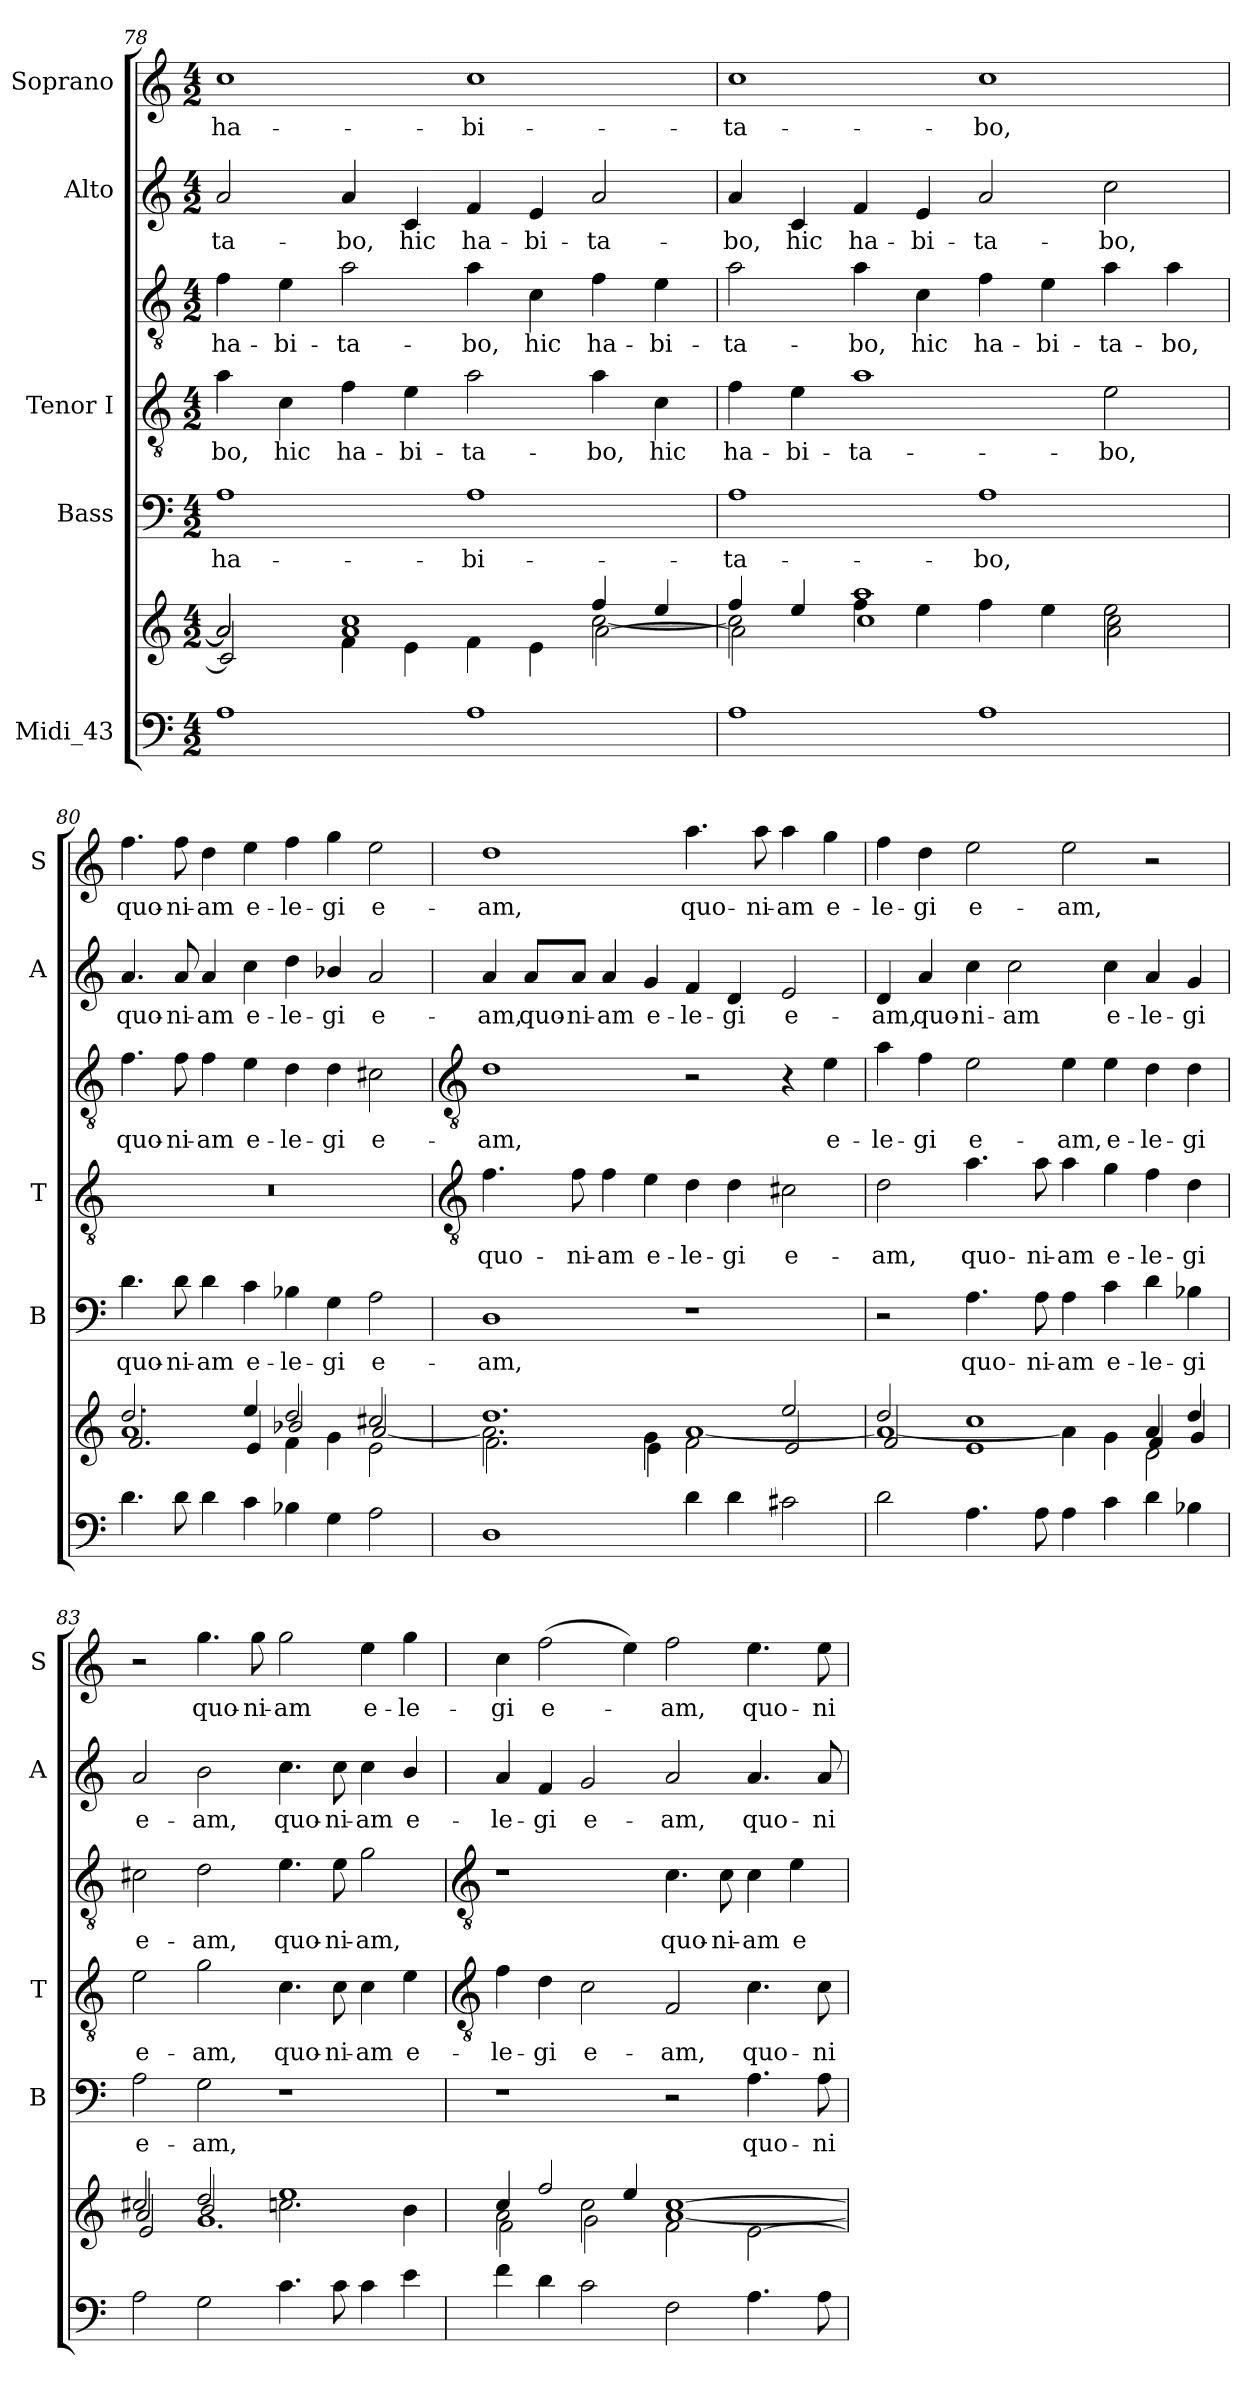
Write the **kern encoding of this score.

**kern	**kern	**kern	**text	**kern	**text	**kern	**text	**kern	**text	**kern	**text
*part5	*part5	*part4	*part4	*part3	*part3	*part3	*part3	*part2	*part2	*part1	*part1
*staff7	*staff6	*staff5	*staff5	*staff4	*staff4	*staff3	*staff3	*staff2	*staff2	*staff1	*staff1
*I"Midi_43	*	*I"Bass	*	*I"Tenor I	*	*	*	*I"Alto	*	*I"Soprano	*
*	*	*I'B	*	*I'T	*	*	*	*I'A	*	*I'S	*
*clefF4	*clefG2	*clefF4	*	*clefGv2	*	*clefGv2	*	*clefG2	*	*clefG2	*
*k[]	*k[]	*k[]	*	*k[]	*	*k[]	*	*k[]	*	*k[]	*
*C:	*C:	*C:	*	*C:	*	*C:	*	*C:	*	*C:	*
*M4/2	*M4/2	*M4/2	*	*M4/2	*	*M4/2	*	*M4/2	*	*M4/2	*
=78	=78	=78	=78	=78	=78	=78	=78	=78	=78	=78	=78
*	*^	*	*	*	*	*	*	*	*	*	*
*	*	*^	*	*	*	*	*	*	*	*	*	*
!	!	!	!	!	!LO:LY:b	!	!LO:LY:b	!	!LO:LY:b	!	!LO:LY:b	!	!LO:LY:b
1A	2a/]	2a/]	2c/]	1A	ha-	4a	-bo,	4f	-ha-	2a	-ta-	1cc	ha-
!	!	!	!	!	!	!	!LO:LY:b	!	!LO:LY:b	!	!	!	!
.	.	.	.	.	.	4c	hic	4e	-bi-	.	.	.	.
!	!	!	!	!	!	!	!LO:LY:b	!	!LO:LY:b	!	!LO:LY:b	!	!
.	1cc/	1a\	4f\	.	.	4f	ha-	2a	-ta-	4a	-bo,	.	.
!	!	!	!	!	!	!	!LO:LY:b	!	!	!	!LO:LY:b	!	!
.	.	.	4e\	.	.	4e	-bi-	.	.	4c	hic	.	.
!	!	!	!	!	!LO:LY:b	!	!LO:LY:b	!	!LO:LY:b	!	!LO:LY:b	!	!LO:LY:b
1A	.	.	4f\	1A	-bi-	2a	-ta-	4a	-bo,	4f	ha-	1cc	-bi-
!	!	!	!	!	!	!	!	!	!LO:LY:b	!	!LO:LY:b	!	!
.	.	.	4e\	.	.	.	.	4c	hic	4e	-bi-	.	.
!	!	!	!	!	!	!	!LO:LY:b	!	!LO:LY:b	!	!LO:LY:b	!	!
.	4ff/	[2cc\	[2a\	.	.	4a	-bo,	4f	ha-	2a	-ta-	.	.
!	!	!	!	!	!	!	!LO:LY:b	!	!LO:LY:b	!	!	!	!
.	4ee/	.	.	.	.	4c	hic	4e	-bi-	.	.	.	.
=79	=79	=79	=79	=79	=79	=79	=79	=79	=79	=79	=79	=79	=79
!	!	!	!	!	!LO:LY:b	!	!LO:LY:b	!	!LO:LY:b	!	!LO:LY:b	!	!LO:LY:b
1A	4ff/	2cc\]	2a\]	1A	-ta-	4f	ha-	2a	ta-	4a	-bo,	1cc	-ta-
!	!	!	!	!	!	!	!LO:LY:b	!	!	!	!LO:LY:b	!	!
.	4ee/	.	.	.	.	4e	-bi-	.	.	4c	hic	.	.
!	!	!	!	!	!	!	!LO:LY:b	!	!LO:LY:b	!	!LO:LY:b	!	!
.	1aa/	4ff\	1cc\	.	.	1a	-ta-	4a	-bo,	4f	ha-	.	.
!	!	!	!	!	!	!	!	!	!LO:LY:b	!	!LO:LY:b	!	!
.	.	4ee\	.	.	.	.	.	4c	hic	4e	-bi-	.	.
!	!	!	!	!	!LO:LY:b	!	!	!	!LO:LY:b	!	!LO:LY:b	!	!LO:LY:b
1A	.	4ff\	.	1A	-bo,	.	.	4f	ha-	2a	-ta-	1cc	-bo,
!	!	!	!	!	!	!	!	!	!LO:LY:b	!	!	!	!
.	.	4ee\	.	.	.	.	.	4e	-bi-	.	.	.	.
!	!	!	!	!	!	!	!LO:LY:b	!	!LO:LY:b	!	!LO:LY:b	!	!
.	2ee\	2cc\	2a\	.	.	2e	-bo,	4a	-ta-	2cc	-bo,	.	.
!	!	!	!	!	!	!	!	!	!LO:LY:b	!	!	!	!
.	.	.	.	.	.	.	.	4a	-bo,	.	.	.	.
=80	=80	=80	=80	=80	=80	=80	=80	=80	=80	=80	=80	=80	=80
!	!	!	!	!	!LO:LY:b	!	!	!	!LO:LY:b	!	!LO:LY:b	!	!LO:LY:b
4.d	2.dd/	1a\	2.f/	4.d	quo-	0r	.	4.f	quo-	4.a	quo-	4.ff	quo-
!	!	!	!	!	!LO:LY:b	!	!	!	!LO:LY:b	!	!LO:LY:b	!	!LO:LY:b
8d	.	.	.	8d	-ni-	.	.	8f	-ni-	8a	-ni-	8ff	-ni-
!	!	!	!	!	!LO:LY:b	!	!	!	!LO:LY:b	!	!LO:LY:b	!	!LO:LY:b
4d	.	.	.	4d	-am	.	.	4f	-am	4a	-am	4dd	-am
!	!	!	!	!	!LO:LY:b	!	!	!	!LO:LY:b	!	!LO:LY:b	!	!LO:LY:b
4c	4ee/	.	4e/	4c	e-	.	.	4e	e-	4cc	e-	4ee	e-
!	!	!	!	!	!LO:LY:b	!	!	!	!LO:LY:b	!	!LO:LY:b	!	!LO:LY:b
4B-X	2dd/	2b-X/	4f\	4B-X	-le-	.	.	4d	-le-	4dd	-le-	4ff	-le-
!	!	!	!	!	!LO:LY:b	!	!	!	!LO:LY:b	!	!LO:LY:b	!	!LO:LY:b
4G	.	.	4g\	4G	-gi	.	.	4d	-gi	4b-X/	-gi	4gg	-gi
!	!	!	!	!	!LO:LY:b	!	!	!	!LO:LY:b	!	!LO:LY:b	!	!LO:LY:b
2A	2cc#X/	[2a/	2e\	2A	e-	.	.	2c#X	e-	2a	e-	2ee	e-
!!LO:LB:g=z
=81	=81	=81	=81	=81	=81	=81	=81	=81	=81	=81	=81	=81	=81
*	*	*	*	*	*	*clefGv2	*	*clefGv2	*	*	*	*	*
!	!	!	!	!	!LO:LY:b	!	!LO:LY:b	!	!LO:LY:b	!	!LO:LY:b	!	!LO:LY:b
1D	1.dd/	2.a\]	2.f\	1D	-am,	4.f	-quo-	1d	-am,	4a	-am,	1dd	-am,
!	!	!	!	!	!	!	!	!	!	!	!LO:LY:b	!	!
.	.	.	.	.	.	.	.	.	.	8a/L	quo-	.	.
!	!	!	!	!	!	!	!LO:LY:b	!	!	!	!LO:LY:b	!	!
.	.	.	.	.	.	8f	-ni-	.	.	8a/J	-ni-	.	.
!	!	!	!	!	!	!	!LO:LY:b	!	!	!	!LO:LY:b	!	!
.	.	.	.	.	.	4f	-am	.	.	4a	-am	.	.
!	!	!	!	!	!	!	!LO:LY:b	!	!	!	!LO:LY:b	!	!
.	.	4g\	4e\	.	.	4e	e-	.	.	4g	e-	.	.
!	!	!	!	!	!	!	!LO:LY:b	!	!	!	!LO:LY:b	!	!LO:LY:b
4d	.	[1a\	2f\	1r	.	4d	-le-	2r	.	4f	-le-	4.aa	quo-
!	!	!	!	!	!	!	!LO:LY:b	!	!	!	!LO:LY:b	!	!
4d	.	.	.	.	.	4d	-gi	.	.	4d	-gi	.	.
!	!	!	!	!	!	!	!	!	!	!	!	!	!LO:LY:b
.	.	.	.	.	.	.	.	.	.	.	.	8aa	-ni-
!	!	!	!	!	!	!	!LO:LY:b	!	!	!	!LO:LY:b	!	!LO:LY:b
2c#X	2ee/	.	2e/	.	.	2c#X	e-	4r	.	2e	e-	4aa	-am
!	!	!	!	!	!	!	!	!	!LO:LY:b	!	!	!	!LO:LY:b
.	.	.	.	.	.	.	.	4e	e-	.	.	4gg	e-
=82	=82	=82	=82	=82	=82	=82	=82	=82	=82	=82	=82	=82	=82
!	!	!	!	!	!	!	!LO:LY:b	!	!LO:LY:b	!	!LO:LY:b	!	!LO:LY:b
2d	2dd/	1a\_	2f/	2r	.	2d	am,	4a	-le-	4d	-am,	4ff	-le-
!	!	!	!	!	!	!	!	!	!LO:LY:b	!	!LO:LY:b	!	!LO:LY:b
.	.	.	.	.	.	.	.	4f	-gi	4a	quo-	4dd	-gi
!	!	!	!	!	!LO:LY:b	!	!LO:LY:b	!	!LO:LY:b	!	!LO:LY:b	!	!LO:LY:b
4.A	1cc/	.	1e\	4.A	quo-	4.a	quo-	2e	e-	4cc	-ni-	2ee	e-
!	!	!	!	!	!	!	!	!	!	!	!LO:LY:b	!	!
.	.	.	.	.	.	.	.	.	.	2cc	-am	.	.
!	!	!	!	!	!LO:LY:b	!	!LO:LY:b	!	!	!	!	!	!
8A	.	.	.	8A	-ni-	8a	-ni-	.	.	.	.	.	.
!	!	!	!	!	!LO:LY:b	!	!LO:LY:b	!	!LO:LY:b	!	!	!	!LO:LY:b
4A	.	4a\]	.	4A	-am	4a	-am	4e	-am,	.	.	2ee	-am,
!	!	!	!	!	!LO:LY:b	!	!LO:LY:b	!	!LO:LY:b	!	!LO:LY:b	!	!
4c	.	4g\	.	4c	e-	4g	e-	4e	e-	4cc	e-	.	.
!	!	!	!	!	!LO:LY:b	!	!LO:LY:b	!	!LO:LY:b	!	!LO:LY:b	!	!
4d	4a/	4f/	2d\	4d	-le-	4f	-le-	4d	-le-	4a	-le-	2r	.
!	!	!	!	!	!LO:LY:b	!	!LO:LY:b	!	!LO:LY:b	!	!LO:LY:b	!	!
4B-X	4dd/	4g/	.	4B-X	-gi	4d	-gi	4d	-gi	4g	-gi	.	.
=83	=83	=83	=83	=83	=83	=83	=83	=83	=83	=83	=83	=83	=83
!	!	!	!	!	!LO:LY:b	!	!LO:LY:b	!	!LO:LY:b	!	!LO:LY:b	!	!
2A	2cc#X/	2a/	2e/	2A	e-	2e	e-	2c#X	e-	2a	e-	2r	.
!	!	!	!	!	!LO:LY:b	!	!LO:LY:b	!	!LO:LY:b	!	!LO:LY:b	!	!LO:LY:b
2G	2dd/	2b/	1.g\	2G	-am,	2g	-am,	2d	-am,	2b	-am,	4.gg	quo-
!	!	!	!	!	!	!	!	!	!	!	!	!	!LO:LY:b
.	.	.	.	.	.	.	.	.	.	.	.	8gg	-ni-
!	!	!	!	!	!	!	!LO:LY:b	!	!LO:LY:b	!	!LO:LY:b	!	!LO:LY:b
4.c	1ee/	2.ccn\	.	1r	.	4.c	quo-	4.e	quo-	4.cc	quo-	2gg	-am
!	!	!	!	!	!	!	!LO:LY:b	!	!LO:LY:b	!	!LO:LY:b	!	!
8c	.	.	.	.	.	8c	-ni-	8e	-ni-	8cc	-ni-	.	.
!	!	!	!	!	!	!	!LO:LY:b	!	!LO:LY:b	!	!LO:LY:b	!	!LO:LY:b
4c	.	.	.	.	.	4c	-am	2g	-am,	4cc	-am	4ee	e-
!	!	!	!	!	!	!	!LO:LY:b	!	!	!	!LO:LY:b	!	!LO:LY:b
4e	.	4b\	.	.	.	4e	e-	.	.	4b/	e-	4gg	-le-
!!LO:LB:g=z
=84	=84	=84	=84	=84	=84	=84	=84	=84	=84	=84	=84	=84	=84
*	*	*	*	*	*	*clefGv2	*	*clefGv2	*	*	*	*	*
!	!	!	!	!	!	!	!LO:LY:b	!	!	!	!LO:LY:b	!	!LO:LY:b
4f	4cc/	2a\	2f\	1r	.	4f	-le-	1r	.	4a	-le-	4cc	-gi
!	!	!	!	!	!	!	!LO:LY:b	!	!	!	!LO:LY:b	!	!LO:LY:b
4d	2ff/	.	.	.	.	4d	-gi	.	.	4f	-gi	(>2ff	e-
!	!	!	!	!	!	!	!LO:LY:b	!	!	!	!LO:LY:b	!	!
2c	.	2cc\	2g\	.	.	2c	e-	.	.	2g	e-	.	.
.	4ee/	.	.	.	.	.	.	.	.	.	.	4ee)	.
!	!	!	!	!	!	!	!LO:LY:b	!	!LO:LY:b	!	!LO:LY:b	!	!LO:LY:b
2F	[1cc/	[1a\	2f\	2r	.	2F	-am,	4.c	-quo-	2a	-am,	2ff	am,
!	!	!	!	!	!	!	!	!	!LO:LY:b	!	!	!	!
.	.	.	.	.	.	.	.	8c	-ni-	.	.	.	.
!	!	!	!	!	!LO:LY:b	!	!LO:LY:b	!	!LO:LY:b	!	!LO:LY:b	!	!LO:LY:b
4.A	.	.	[2e\	4.A	quo-	4.c	quo-	4c	-am	4.a	quo-	4.ee	quo-
!	!	!	!	!	!	!	!	!	!LO:LY:b	!	!	!	!
.	.	.	.	.	.	.	.	4e	e-	.	.	.	.
!	!	!	!	!	!LO:LY:b	!	!LO:LY:b	!	!	!	!LO:LY:b	!	!LO:LY:b
8A	.	.	.	8A	-ni-	8c	-ni-	.	.	8a	-ni-	8ee	-ni-
*	*v	*v	*v	*	*	*	*	*	*	*	*	*	*
=	=	=	=	=	=	=	=	=	=	=	=
*-	*-	*-	*-	*-	*-	*-	*-	*-	*-	*-	*-
